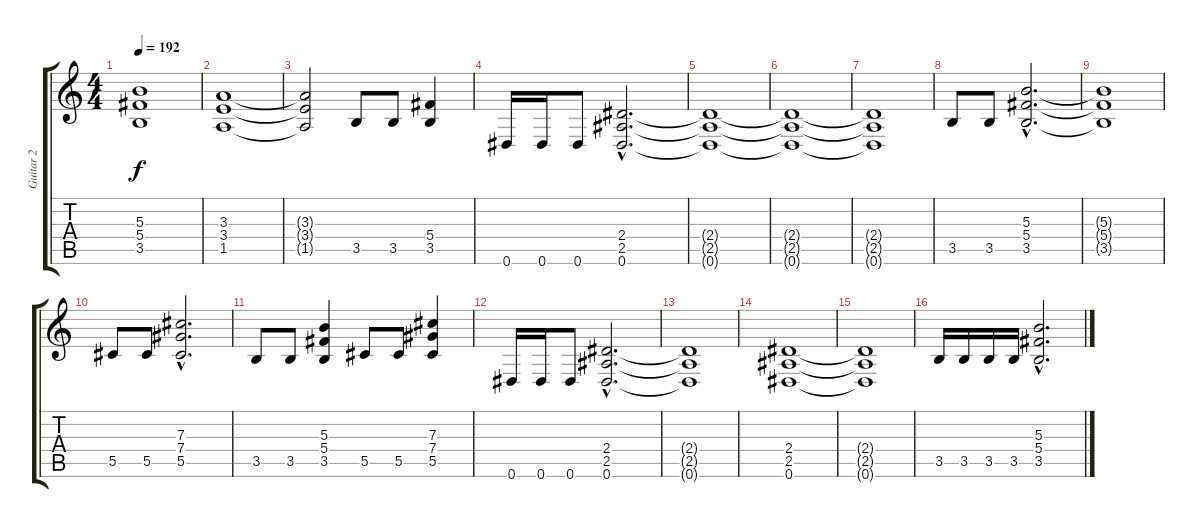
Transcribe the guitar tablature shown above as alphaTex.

\track ("Guitar 2" "Guitar 2") {instrument distortionguitar}
\staff {score tabs}
\tuning (Eb4 Bb3 Gb3 Db3 Ab2 Eb2) {hide}
\ts (4 4)
\tempo 192
\clef g2
\ks c
(5.3 5.4 3.5).1{dy f} |
(3.3 3.4 1.5).1 |
(3.3{t} 3.4{t} 1.5{t}).2 3.5.8 3.5.8 (5.4 3.5).4 |
\section ("" "")
0.6.16 0.6.16 0.6.8 (2.4{hac} 2.5{hac} 0.6{hac}).2{d} |
(2.4{t} 2.5{t} 0.6{t}).1 |
(2.4{t} 2.5{t} 0.6{t}).1 |
(2.4{t} 2.5{t} 0.6{t}).1 |
3.5.8 3.5.8 (5.3{hac} 5.4{hac} 3.5{hac}).2{d} |
(5.3{t} 5.4{t} 3.5{t}).1 |
5.5.8 5.5.8 (7.3{hac} 7.4{hac} 5.5{hac}).2{d} |
3.5.8 3.5.8 (5.3 5.4 3.5).4 5.5.8 5.5.8 (7.3 7.4 5.5).4 |
0.6.16 0.6.16 0.6.8 (2.4{hac} 2.5{hac} 0.6{hac}).2{d} |
(2.4{t} 2.5{t} 0.6{t}).1 |
(2.4 2.5 0.6).1 |
(2.4{t} 2.5{t} 0.6{t}).1 |
3.5.16 3.5.16 3.5.16 3.5.16 (5.3{hac} 5.4{hac} 3.5{hac}).2{d}
